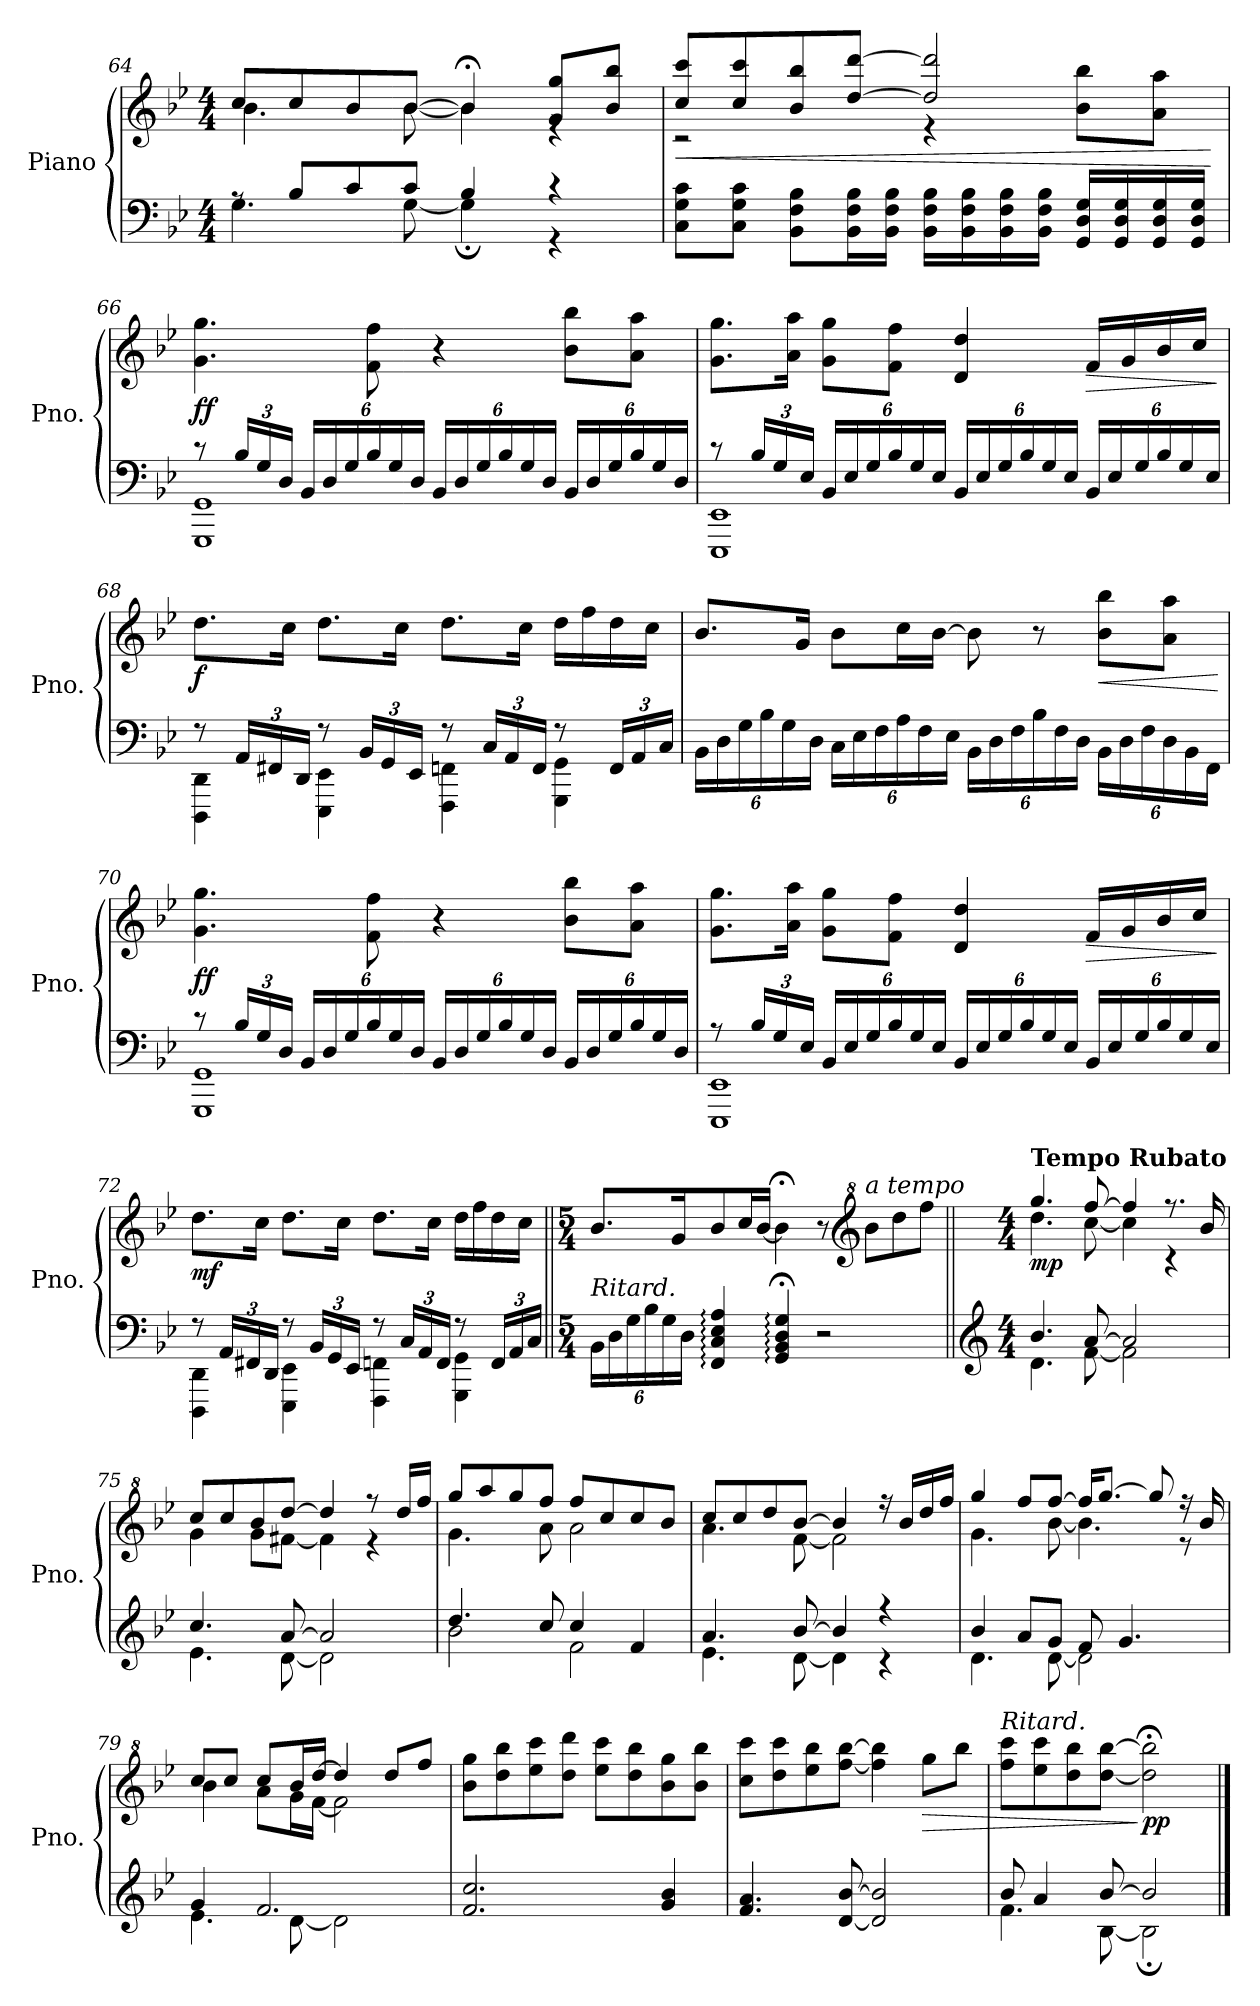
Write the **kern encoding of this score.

**kern	**kern	**dynam
*part1	*part1	*part1
*staff2	*staff1	*staff1/2
*I"Piano	*	*
*I'Pno.	*	*
!!LO:LB:g=z
*clefF4	*clefG2	*
*k[b-e-]	*k[b-e-]	*
*M4/4	*M4/4	*
=64	=64	=64
*^	*^	*
8rA	4.G\	8cc/L	4.b-\	.
8B-/L	.	8cc/	.	.
8c/	.	8b-/	.	.
8c/J	[8G\	[8b-/J	[8b-\	.
4B-/	4G;\]	4b-;</]	4b-\]	.
*	*	*MM80	*	*
4r	4r	8g/ 8gg/L	4re	.
.	.	8b-/ 8bb-/J	.	.
*v	*v	*	*	*
=65	=65	=65	=65
!	!	!	!LO:HP:b
8C\ 8G\ 8c\L	8cc/ 8ccc/L	2r	<
8C\ 8G\ 8c\J	8cc/ 8ccc/	.	.
8BB-\ 8F\ 8B-\L	8b-/ 8bb-/	.	.
16BB-\ 16F\ 16B-\L	[8dd/ [8ddd/J	.	.
16BB-\ 16F\ 16B-\JJ	.	.	.
16BB-\ 16F\ 16B-\LL	2dd/] 2ddd/]	4r	.
16BB-\ 16F\ 16B-\	.	.	.
16BB-\ 16F\ 16B-\	.	.	.
16BB-\ 16F\ 16B-\JJ	.	.	.
16GG/ 16D/ 16G/LL	.	8b-\ 8bb-\L	.
16GG/ 16D/ 16G/	.	.	.
16GG/ 16D/ 16G/	.	8a\ 8aa\J	.
16GG/ 16D/ 16G/JJ	.	.	.
*	*v	*v	*
.	.	[
=66	=66	=66
*^	*	*
!	!	!	!LO:DY:b
8r	1GGG 1GG	4.g\ 4.gg\	ff
*Xbrackettup	*	*	*
24B-/LL	.	.	.
24G/	.	.	.
24D/JJ	.	.	.
24BB-/LL	.	.	.
24D/	.	.	.
24G/	.	.	.
24B-/	.	8f\ 8ff\	.
24G/	.	.	.
24D/JJ	.	.	.
24BB-/LL	.	4r	.
24D/	.	.	.
24G/	.	.	.
24B-/	.	.	.
24G/	.	.	.
24D/JJ	.	.	.
24BB-/LL	.	8b-\ 8bb-\L	.
24D/	.	.	.
24G/	.	.	.
24B-/	.	8a\ 8aa\J	.
24G/	.	.	.
24D/JJ	.	.	.
!!LO:LB:g=z
=67	=67	=67	=67
8r	1EEE- 1EE-	8.g\ 8.gg\L	.
24B-/LL	.	.	.
24G/	.	.	.
.	.	16a\ 16aa\Jk	.
24E-/JJ	.	.	.
24BB-/LL	.	8g\ 8gg\L	.
24E-/	.	.	.
24G/	.	.	.
24B-/	.	8f\ 8ff\J	.
24G/	.	.	.
24E-/JJ	.	.	.
24BB-/LL	.	4d/ 4dd/	.
24E-/	.	.	.
24G/	.	.	.
24B-/	.	.	.
24G/	.	.	.
24E-/JJ	.	.	.
!	!	!	!LO:HP:b
24BB-/LL	.	16f/LL	>
24E-/	.	.	.
.	.	16g/	.
24G/	.	.	.
24B-/	.	16b-/	.
24G/	.	.	.
.	.	16cc/JJ	.
24E-/JJ	.	.	.
*v	*v	*	*
.	.	]
=68	=68	=68
*^	*	*
!	!	!	!LO:DY:b
8r	4DDD\ 4DD\	8.dd\L	f
24AA/LL	.	.	.
24FF#X/	.	.	.
.	.	16cc\Jk	.
24DD/JJ	.	.	.
8r	4EEE-\ 4EE-\	8.dd\L	.
24BB-/LL	.	.	.
24GG/	.	.	.
.	.	16cc\Jk	.
24EE-/JJ	.	.	.
8r	4FFF\ 4FFn\	8.dd\L	.
24C/LL	.	.	.
24AA/	.	.	.
.	.	16cc\Jk	.
24FF/JJ	.	.	.
8r	4GGG\ 4GG\	16dd\LL	.
.	.	16ff\	.
24FF/LL	.	16dd\	.
24AA/	.	.	.
.	.	16cc\JJ	.
24C/JJ	.	.	.
*v	*v	*	*
=69	=69	=69
24BB-\LL	8.b-/L	.
24D\	.	.
24G\	.	.
24B-\	.	.
24G\	.	.
.	16g/Jk	.
24D\JJ	.	.
24C\LL	8b-\L	.
24E-\	.	.
24F\	.	.
24A\	16cc\L	.
24F\	.	.
.	[16b-\JJ	.
24E-\JJ	.	.
24BB-\LL	8b-\]	.
24D\	.	.
24F\	.	.
24B-\	8r	.
24F\	.	.
24D\JJ	.	.
!	!	!LO:HP:b
24BB-\LL	8b-\ 8bb-\L	<
24D\	.	.
24F\	.	.
24D\	8a\ 8aa\J	.
24BB-\	.	.
24FF\JJ	.	.
.	.	[
!!LO:LB:g=z
=70	=70	=70
*^	*	*
!	!	!	!LO:DY:b
8r	1GGG 1GG	4.g\ 4.gg\	ff
24B-/LL	.	.	.
24G/	.	.	.
24D/JJ	.	.	.
24BB-/LL	.	.	.
24D/	.	.	.
24G/	.	.	.
24B-/	.	8f\ 8ff\	.
24G/	.	.	.
24D/JJ	.	.	.
24BB-/LL	.	4r	.
24D/	.	.	.
24G/	.	.	.
24B-/	.	.	.
24G/	.	.	.
24D/JJ	.	.	.
24BB-/LL	.	8b-\ 8bb-\L	.
24D/	.	.	.
24G/	.	.	.
24B-/	.	8a\ 8aa\J	.
24G/	.	.	.
24D/JJ	.	.	.
=71	=71	=71	=71
8r	1EEE- 1EE-	8.g\ 8.gg\L	.
24B-/LL	.	.	.
24G/	.	.	.
.	.	16a\ 16aa\Jk	.
24E-/JJ	.	.	.
24BB-/LL	.	8g\ 8gg\L	.
24E-/	.	.	.
24G/	.	.	.
24B-/	.	8f\ 8ff\J	.
24G/	.	.	.
24E-/JJ	.	.	.
24BB-/LL	.	4d/ 4dd/	.
24E-/	.	.	.
24G/	.	.	.
24B-/	.	.	.
24G/	.	.	.
24E-/JJ	.	.	.
!	!	!	!LO:HP:b
24BB-/LL	.	16f/LL	>
24E-/	.	.	.
.	.	16g/	.
24G/	.	.	.
24B-/	.	16b-/	.
24G/	.	.	.
.	.	16cc/JJ	.
24E-/JJ	.	.	.
*v	*v	*	*
.	.	]
=72	=72	=72
*^	*	*
!	!	!	!LO:DY:b
8r	4DDD\ 4DD\	8.dd\L	mf
24AA/LL	.	.	.
24FF#X/	.	.	.
.	.	16cc\Jk	.
24DD/JJ	.	.	.
8r	4EEE-\ 4EE-\	8.dd\L	.
24BB-/LL	.	.	.
24GG/	.	.	.
.	.	16cc\Jk	.
24EE-/JJ	.	.	.
8r	4FFF\ 4FFn\	8.dd\L	.
24C/LL	.	.	.
24AA/	.	.	.
.	.	16cc\Jk	.
24FF/JJ	.	.	.
8r	4GGG\ 4GG\	16dd\LL	.
.	.	16ff\	.
24FF/LL	.	16dd\	.
24AA/	.	.	.
.	.	16cc\JJ	.
24C/JJ	.	.	.
*v	*v	*	*
!!LO:LB:g=z
=73||	=73||	=73||
*M5/4	*M5/4	*
*	*MM70	*
!LO:TX:a:i:t=Ritard.	!	!
24BB-\LL	8.b-/L	.
24D\	.	.
24G\	.	.
24B-\	.	.
24G\	.	.
.	16g/K	.
24D\JJ	.	.
*	*MM60	*
4FF/: 4C/: 4E-/: 4A/:	8b-/	.
.	16cc/L	.
.	[16b-/JJ	.
*	*MM30	*
4GG/;: 4BB-/;: 4D/;: 4G/;:	4b-;<\]	.
2r	8r	.
*	*clefG^2	*
*	*MM80	*
!	!LO:TX:a:i:t=a tempo	!
.	8bb-\L	.
.	8ddd\	.
.	8fff\J	.
=74||	=74||	=74||
*clefG2	*	*
*M4/4	*M4/4	*
*^	*^	*
!	!	!LO:TX:a:B:t=Tempo Rubato	!	!
!	!	!	!	!LO:DY:b
4.b-/	4.d\	4.ggg/	4.ddd\	mp
[8a/	[8f\	[8fff/	[8ccc\	.
*	*	*MM30	*	*
2a/]	2f\]	4fff/]	4ccc\]	.
*	*	*MM80	*	*
.	.	8.r	4r	.
.	.	16bb-/	.	.
=75	=75	=75	=75	=75
*	*	*MM70	*	*
4.cc/	4.e-\	8ccc/L	4gg\	.
.	.	8ccc/	.	.
.	.	8bb-/	8gg\L	.
[8a/	[8d\	[8ddd/J	[8ff#X\J	.
*	*	*MM30	*	*
2a/]	2d\]	4ddd/]	4ff#\]	.
*	*	*MM80	*	*
.	.	8r	4r	.
.	.	16ddd/LL	.	.
.	.	16fff/JJ	.	.
=76	=76	=76	=76	=76
4.dd/	2b-\	8ggg/L	4.gg\	.
.	.	8aaa/	.	.
.	.	8ggg/	.	.
8cc/	.	8fff/J	8aa\	.
4cc/	2f\	8fff/L	2aa\	.
.	.	8ccc/	.	.
*	*	*MM70	*	*
4f/	.	8ccc/	.	.
.	.	8bb-/J	.	.
=77	=77	=77	=77	=77
4.a/	4.e-\	8ccc/L	4.aa\	.
.	.	8ccc/	.	.
.	.	8ddd/	.	.
[8b-/	[8d\	[8bb-/J	[8ff\	.
*	*	*MM30	*	*
4b-/]	4d\]	4bb-/]	2ff\]	.
*	*	*MM80	*	*
4r	4r	16r	.	.
.	.	16bb-/LL	.	.
.	.	16ddd/	.	.
.	.	16fff/JJ	.	.
!!LO:LB:g=z	!!
=78	=78	=78	=78	=78
4b-/	4.d\	4ggg/	4.gg\	.
8a/L	.	8fff/L	.	.
8g/J	[8d\	[8fff/J	[8bb-\	.
8f/	2d\]	16fff/KL]	4.bb-\]	.
*	*	*MM30	*	*
.	.	[8.ggg/J	.	.
4.g/	.	.	.	.
.	.	8ggg/]	.	.
*	*	*MM80	*	*
.	.	16r	8r	.
.	.	16bb-/	.	.
=79	=79	=79	=79	=79
4g/	4.e-\	8ccc/L	4bb-\	.
.	.	8ccc/J	.	.
2.f/	.	8ccc/L	8aa\L	.
.	[8d\	16bb-/L	16gg\L	.
.	.	[16ddd/JJ	[16ff\JJ	.
*	*	*MM30	*	*
.	2d\]	4ddd/]	2ff\]	.
*	*	*MM80	*	*
.	.	8ddd/L	.	.
.	.	8fff/J	.	.
*v	*v	*	*	*
*	*v	*v	*
=80	=80	=80
2.f/ 2.cc/	8bb-\ 8ggg\L	.
.	8ddd\ 8bbb-\	.
.	8eee-\ 8cccc\	.
.	8ddd\ 8dddd\J	.
.	8eee-\ 8cccc\L	.
.	8ddd\ 8bbb-\	.
4g/ 4b-/	8bb-\ 8ggg\	.
.	8bb-\ 8bbb-\J	.
=81	=81	=81
4.f/ 4.a/	8ccc\ 8cccc\L	.
.	8ddd\ 8cccc\	.
.	8eee-\ 8bbb-\	.
[8d/ [8b-/	[8fff\ [8bbb-\J	.
*	*MM30	*
2d/] 2b-/]	4fff\] 4bbb-\]	.
*	*MM70	*
!	!	!LO:HP:b
.	8ggg\L	>
.	8bbb-\J	.
=82	=82	=82
*	*MM60	*
*^	*	*
!	!	!LO:TX:a:i:t=Ritard.	!
8b-/	4.f\	8fff\ 8cccc\L	.
4a/	.	8eee-\ 8cccc\	.
*	*	*MM50	*
.	.	8ddd\ 8bbb-\	.
[8b-/	[8B-\	[8ddd\ [8bbb-\J	.
*	*	*MM30	*
!	!	!	!LO:DY:n=1:b
2b-/]	2B-;\]	2ddd\];< 2bbb-\];<	] pp
*v	*v	*	*
==	==	==
*-	*-	*-
